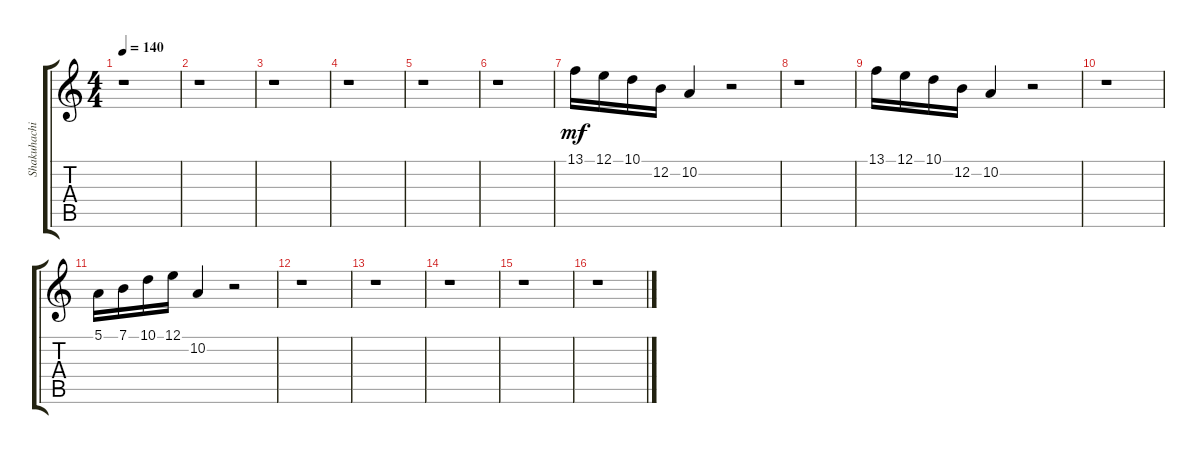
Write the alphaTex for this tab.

\track ("Shakuhachi Shi - Te                 " "Shakuhachi") {instrument koto}
\staff {score tabs}
\tuning (E4 B3 G3 D3 A2 E2) {hide}
\ts (4 4)
\tempo 140
\clef g2
\ks c
r.1{dy mf} |
r.1 |
r.1 |
r.1 |
r.1 |
r.1 |
13.1.16 12.1.16 10.1.16 12.2.16 10.2.4 r.2 |
r.1 |
13.1.16 12.1.16 10.1.16 12.2.16 10.2.4 r.2 |
r.1 |
5.1.16 7.1.16 10.1.16 12.1.16 10.2.4 r.2 |
r.1 |
r.1 |
r.1 |
r.1 |
r.1
